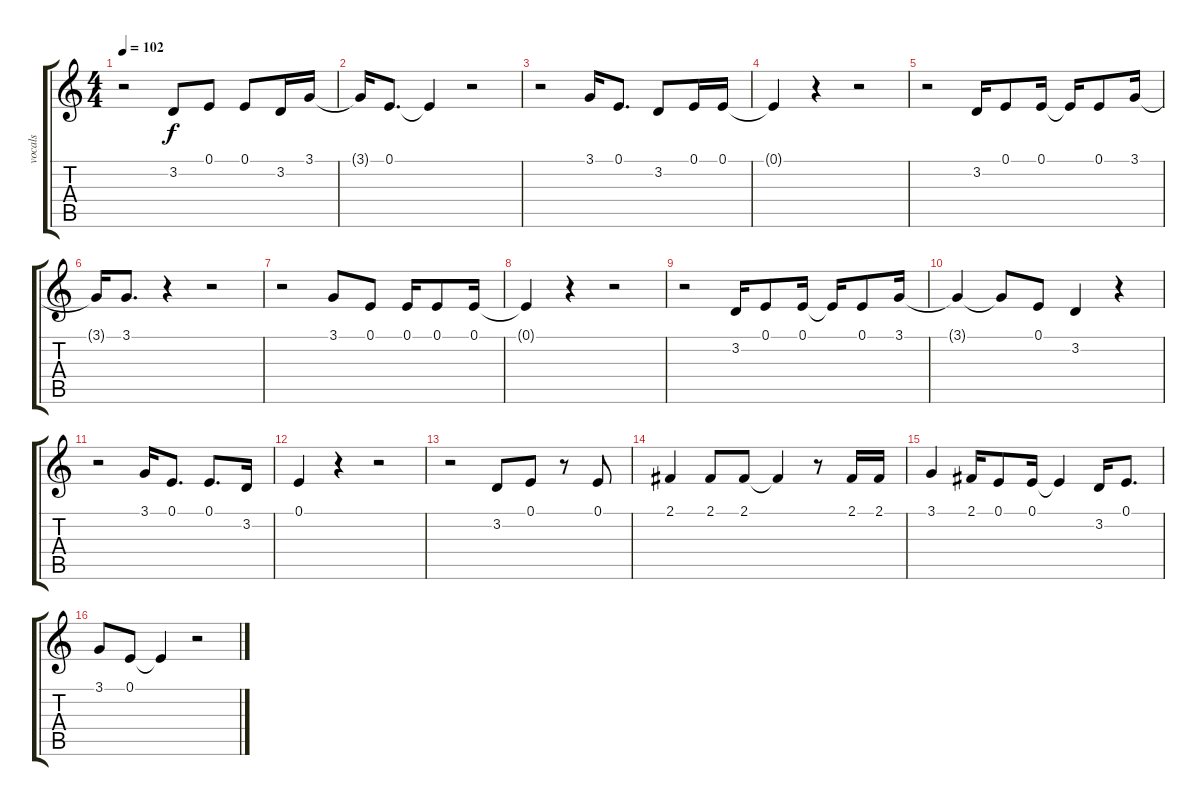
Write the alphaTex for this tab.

\track ("vocals" "vocals") {instrument recorder}
\staff {score tabs}
\tuning (E4 B3 G3 D3 A2 E2) {hide}
\ts (4 4)
\tempo 102
\clef g2
\ks c
r.2{dy f} 3.2.8 0.1.8 0.1.8 3.2.16 3.1.16 |
3.1{t}.16 0.1.8{d} 0.1{t}.4 r.2 |
r.2 3.1.16 0.1.8{d} 3.2.8 0.1.16 0.1.16 |
0.1{t}.4 r.4 r.2 |
r.2 3.2.16 0.1.8 0.1.16 0.1{t}.16 0.1.8 3.1.16 |
3.1{t}.16 3.1.8{d} r.4 r.2 |
r.2 3.1.8 0.1.8 0.1.16 0.1.8 0.1.16 |
0.1{t}.4 r.4 r.2 |
r.2 3.2.16 0.1.8 0.1.16 0.1{t}.16 0.1.8 3.1.16 |
3.1{t}.4 3.1{t}.8 0.1.8 3.2.4 r.4 |
r.2 3.1.16 0.1.8{d} 0.1.8{d} 3.2.16 |
0.1.4 r.4 r.2 |
r.2 3.2.8 0.1.8 r.8 0.1.8 |
2.1.4 2.1.8 2.1.8 2.1{t}.4 r.8 2.1.16 2.1.16 |
3.1.4 2.1.16 0.1.8 0.1.16 0.1{t}.4 3.2.16 0.1.8{d} |
3.1.8 0.1.8 0.1{t}.4 r.2
